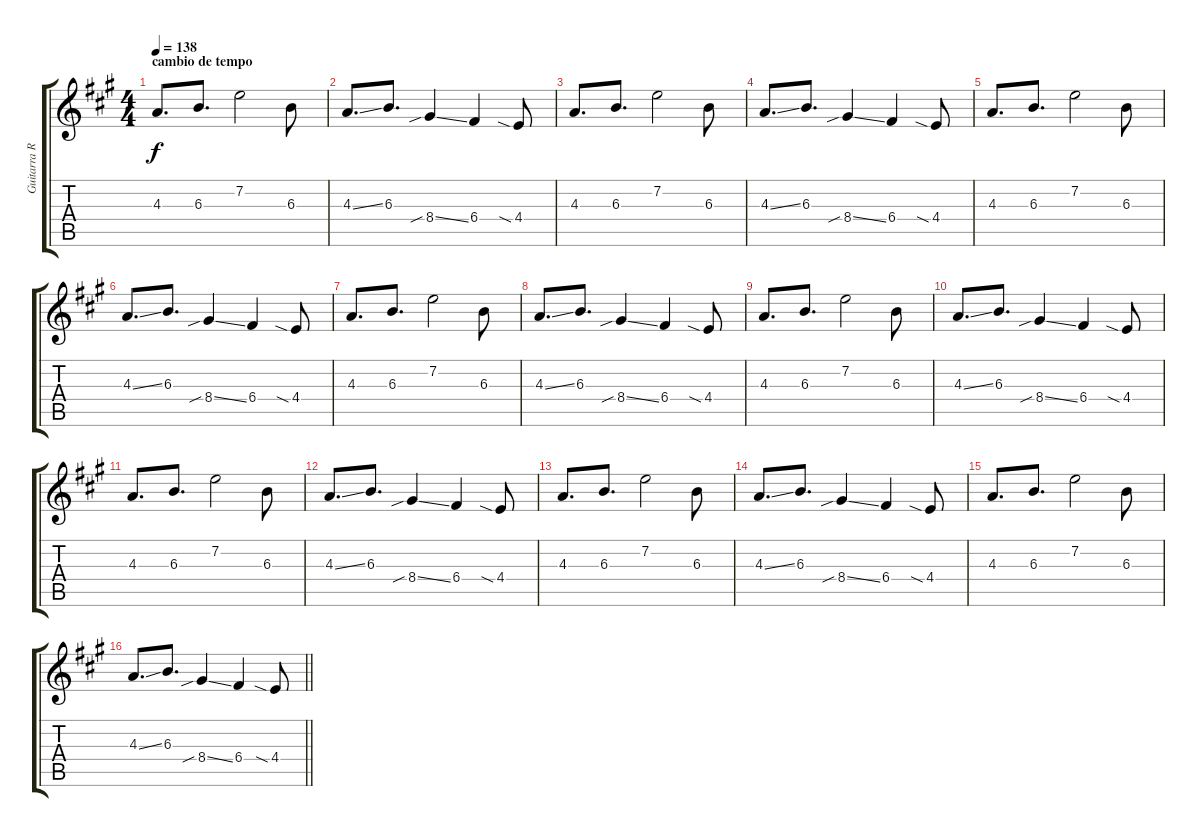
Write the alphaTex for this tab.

\track ("Guitarra Rítmica" "Guitarra R") {instrument distortionguitar}
\staff {score tabs}
\tuning (D4 A3 F3 C3 G2 C2) {hide}
\ts (4 4)
\section ("" "cambio de tempo")
\tempo 138
\clef g2
\ks a
4.3.8{d dy f} 6.3.8{d} 7.2.2 6.3.8 |
4.3{ss}.8{d} 6.3.8{d} 8.4{sib ss}.4 6.4.4 4.4{sia}.8 |
4.3.8{d} 6.3.8{d} 7.2.2 6.3.8 |
4.3{ss}.8{d} 6.3.8{d} 8.4{sib ss}.4 6.4.4 4.4{sia}.8 |
4.3.8{d} 6.3.8{d} 7.2.2 6.3.8 |
4.3{ss}.8{d} 6.3.8{d} 8.4{sib ss}.4 6.4.4 4.4{sia}.8 |
4.3.8{d} 6.3.8{d} 7.2.2 6.3.8 |
4.3{ss}.8{d} 6.3.8{d} 8.4{sib ss}.4 6.4.4 4.4{sia}.8 |
4.3.8{d} 6.3.8{d} 7.2.2 6.3.8 |
4.3{ss}.8{d} 6.3.8{d} 8.4{sib ss}.4 6.4.4 4.4{sia}.8 |
4.3.8{d} 6.3.8{d} 7.2.2 6.3.8 |
4.3{ss}.8{d} 6.3.8{d} 8.4{sib ss}.4 6.4.4 4.4{sia}.8 |
4.3.8{d} 6.3.8{d} 7.2.2 6.3.8 |
4.3{ss}.8{d} 6.3.8{d} 8.4{sib ss}.4 6.4.4 4.4{sia}.8 |
4.3.8{d} 6.3.8{d} 7.2.2 6.3.8 |
\barLineRight lightlight
4.3{ss}.8{d} 6.3.8{d} 8.4{sib ss}.4 6.4.4 4.4{sia}.8
